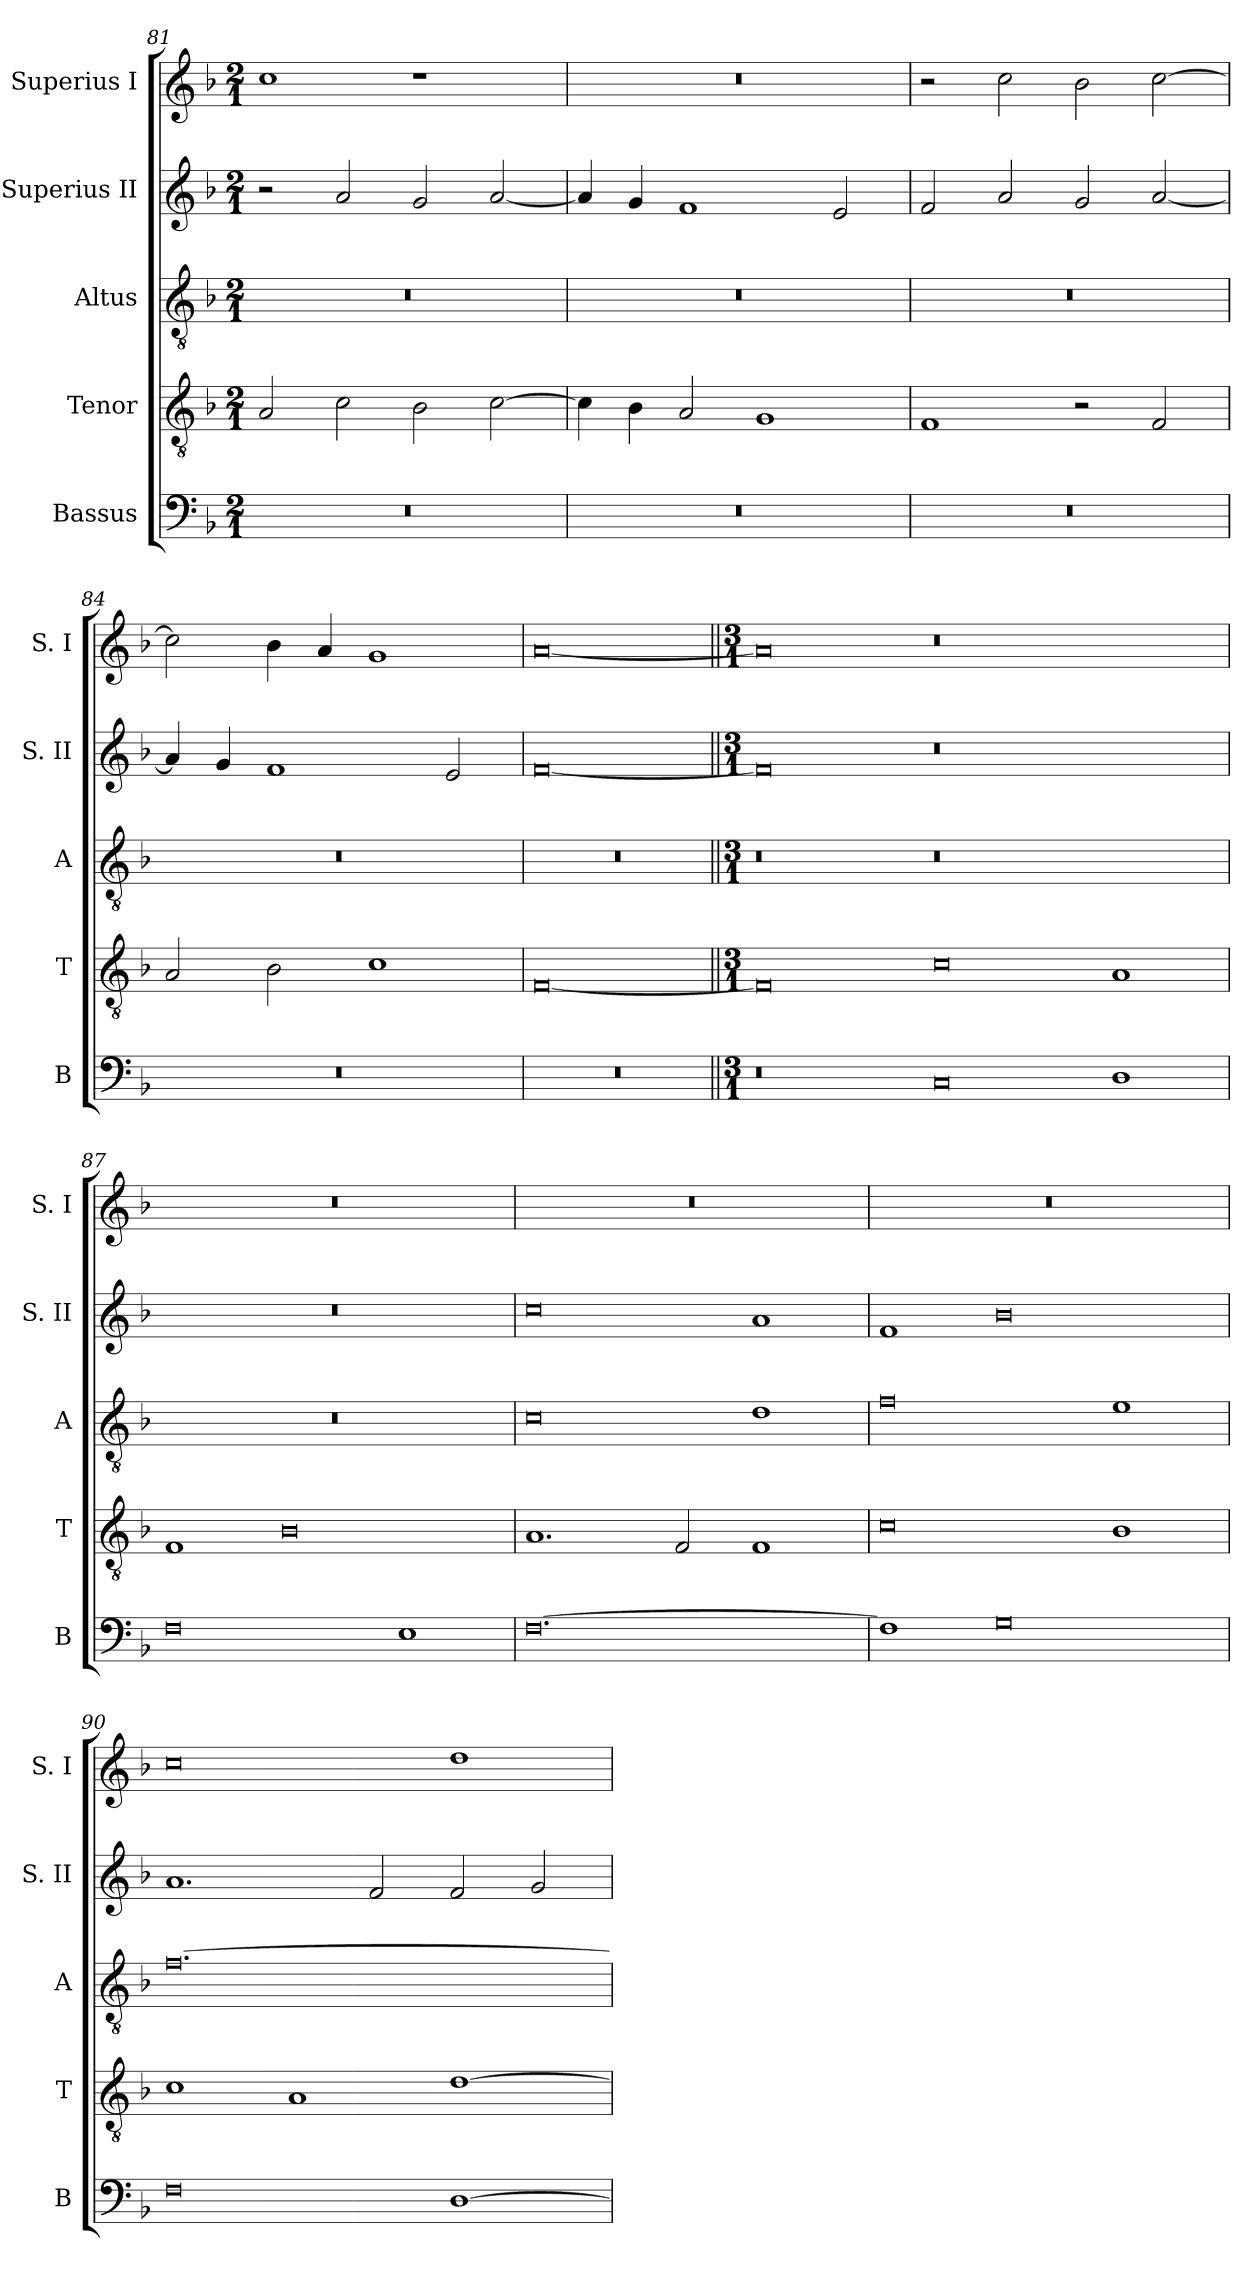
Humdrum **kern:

**kern	**kern	**kern	**kern	**kern
*part5	*part4	*part3	*part2	*part1
*staff5	*staff4	*staff3	*staff2	*staff1
*I"Bassus	*I"Tenor	*I"Altus	*I"Superius II	*I"Superius I
*I'B	*I'T	*I'A	*I'S. II	*I'S. I
*clefF4	*clefGv2	*clefGv2	*clefG2	*clefG2
*k[b-]	*k[b-]	*k[b-]	*k[b-]	*k[b-]
*F:	*F:	*F:	*F:	*F:
*M2/1	*M2/1	*M2/1	*M2/1	*M2/1
=81	=81	=81	=81	=81
0r	2A	0r	2r	1cc
.	2c	.	2a	.
.	2B-	.	2g	1r
.	[2c	.	[2a	.
=82	=82	=82	=82	=82
0r	4c]	0r	4a]	0r
.	4B-	.	4g	.
.	2A	.	1f	.
.	1G	.	.	.
.	.	.	2e	.
=83	=83	=83	=83	=83
0r	1F	0r	2f	2r
.	.	.	2a	2cc
.	2r	.	2g	2b-
.	2F	.	[2a	[2cc
=84	=84	=84	=84	=84
0r	2A	0r	4a]	2cc]
.	.	.	4g	.
.	2B-	.	1f	4b-
.	.	.	.	4a
.	1c	.	.	1g
.	.	.	2e	.
=85	=85	=85	=85	=85
0r	[0F	0r	[0f	[0a
=86||	=86||	=86||	=86||	=86||
*M3/1	*M3/1	*M3/1	*M3/1	*M3/1
0r	0F]	0r	0f]	0a]
0C	0c	0.r	0.r	0.r
1D	1A	.	.	.
=87	=87	=87	=87	=87
0F	1F	0.r	0.r	0.r
.	0B-	.	.	.
1E	.	.	.	.
=88	=88	=88	=88	=88
[0.F	1.A	0c	0cc	0.r
.	2F	.	.	.
.	1F	1d	1a	.
=89	=89	=89	=89	=89
1F]	0c	0f	1f	0.r
0G	.	.	0b-	.
.	1B-	1e	.	.
=90	=90	=90	=90	=90
0F	1c	[0.f	1.a	0cc
.	1A	.	.	.
.	.	.	2f	.
[1D	[1d	.	2f	1dd
.	.	.	2g	.
=	=	=	=	=
*-	*-	*-	*-	*-
